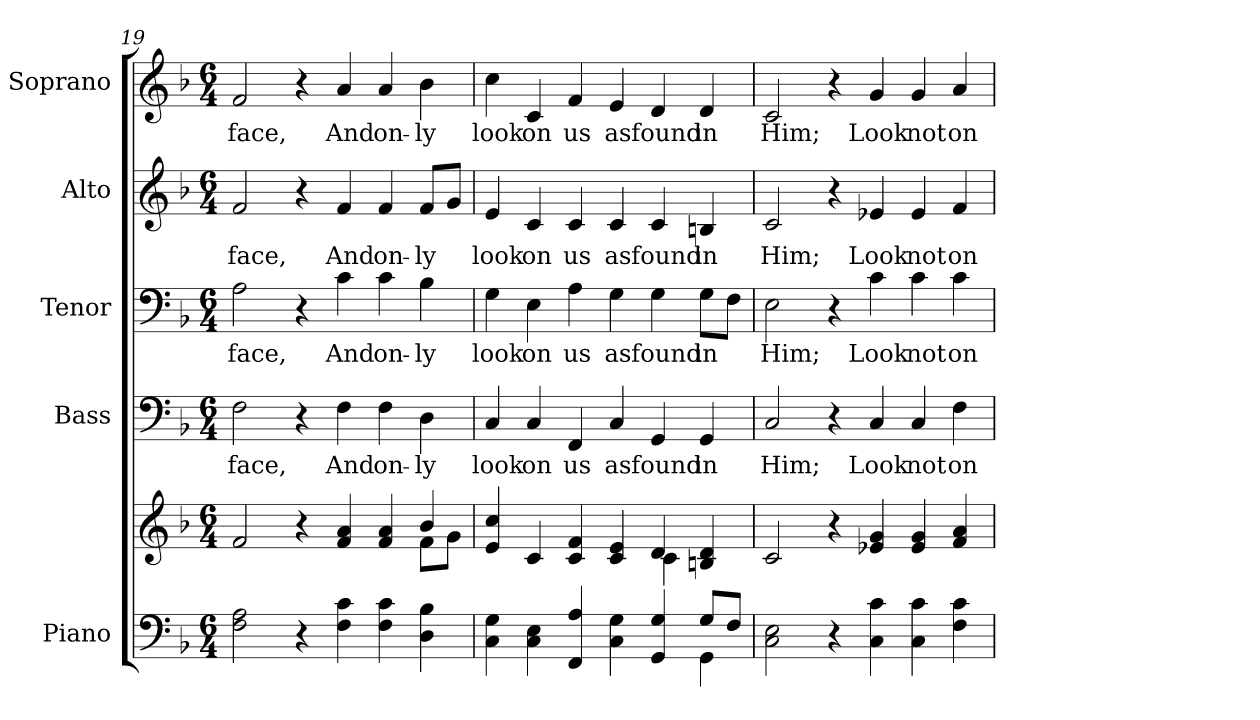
**kern	**kern	**kern	**text	**kern	**text	**kern	**text	**kern	**text
*part5	*part5	*part4	*part4	*part3	*part3	*part2	*part2	*part1	*part1
*staff6	*staff5	*staff4	*staff4	*staff3	*staff3	*staff2	*staff2	*staff1	*staff1
*I"Piano	*	*I"Bass	*	*I"Tenor	*	*I"Alto	*	*I"Soprano	*
*I'Pno.	*	*I'B.	*	*I'T.	*	*I'A.	*	*I'S.	*
*clefF4	*clefG2	*clefF4	*	*clefF4	*	*clefG2	*	*clefG2	*
*k[b-]	*k[b-]	*k[b-]	*	*k[b-]	*	*k[b-]	*	*k[b-]	*
*F:	*F:	*F:	*	*F:	*	*F:	*	*F:	*
*M6/4	*M6/4	*M6/4	*	*M6/4	*	*M6/4	*	*M6/4	*
=19	=19	=19	=19	=19	=19	=19	=19	=19	=19
*	*^	*	*	*	*	*	*	*	*
!	!	!	!	!LO:LY:b:color=#000000	!	!	!	!	!	!
!	!	!	!	!	!	!LO:LY:b:color=#000000	!	!	!	!
!	!	!	!	!	!	!	!	!LO:LY:b:color=#000000	!	!
!	!	!	!	!	!	!	!	!	!	!LO:LY:b:color=#000000
2Fi\ 2Ai	2fi/	2.ryy	2Fi\	face,	2Ai\	face,	2fi/	face,	2fi/	face,
4r	4r	.	4r	.	4r	.	4r	.	4r	.
!	!	!	!	!LO:LY:b:color=#000000	!	!	!	!	!	!
!	!	!	!	!	!	!LO:LY:b:color=#000000	!	!	!	!
!	!	!	!	!	!	!	!	!LO:LY:b:color=#000000	!	!
!	!	!	!	!	!	!	!	!	!	!LO:LY:b:color=#000000
4Fi\ 4ci	4fi/ 4ai	4ryy	4Fi\	And	4ci\	And	4fi/	And	4ai/	And
!	!	!	!	!LO:LY:b:color=#000000	!	!	!	!	!	!
!	!	!	!	!	!	!LO:LY:b:color=#000000	!	!	!	!
!	!	!	!	!	!	!	!	!LO:LY:b:color=#000000	!	!
!	!	!	!	!	!	!	!	!	!	!LO:LY:b:color=#000000
4Fi\ 4ci	4fi/ 4ai	4ryy	4Fi\	on-	4ci\	on-	4fi/	on-	4ai/	on-
!	!	!	!	!LO:LY:b:color=#000000	!	!	!	!	!	!
!	!	!	!	!	!	!LO:LY:b:color=#000000	!	!	!	!
!	!	!	!	!	!	!	!	!LO:LY:b:color=#000000	!	!
!	!	!	!	!	!	!	!	!	!	!LO:LY:b:color=#000000
4Di\ 4B-i	4b-i/	8fi\L	4Di\	-ly	4B-i\	-ly	8fi/L	-ly	4b-i\	-ly
.	.	8gi\J	.	.	.	.	8gi/J	.	.	.
=20	=20	=20	=20	=20	=20	=20	=20	=20	=20	=20
*^	*	*	*	*	*	*	*	*	*	*
!	!	!	!	!	!LO:LY:b:color=#000000	!	!	!	!	!	!
!	!	!	!	!	!	!	!LO:LY:b:color=#000000	!	!	!	!
!	!	!	!	!	!	!	!	!	!LO:LY:b:color=#000000	!	!
!	!	!	!	!	!	!	!	!	!	!	!LO:LY:b:color=#000000
4Ci\ 4Gi	2.ryy	4ei/ 4cci	2.ryy	4Ci/	look	4Gi\	look	4ei/	look	4cci\	look
!	!	!	!	!	!LO:LY:b:color=#000000	!	!	!	!	!	!
!	!	!	!	!	!	!	!LO:LY:b:color=#000000	!	!	!	!
!	!	!	!	!	!	!	!	!	!LO:LY:b:color=#000000	!	!
!	!	!	!	!	!	!	!	!	!	!	!LO:LY:b:color=#000000
4Ci\ 4Ei	.	4ci/	.	4Ci/	on	4Ei\	on	4ci/	on	4ci/	on
!	!	!	!	!	!LO:LY:b:color=#000000	!	!	!	!	!	!
!	!	!	!	!	!	!	!LO:LY:b:color=#000000	!	!	!	!
!	!	!	!	!	!	!	!	!	!LO:LY:b:color=#000000	!	!
!	!	!	!	!	!	!	!	!	!	!	!LO:LY:b:color=#000000
4FFi/ 4Ai	.	4ci/ 4fi	.	4FFi/	us	4Ai\	us	4ci/	us	4fi/	us
!	!	!	!	!	!LO:LY:b:color=#000000	!	!	!	!	!	!
!	!	!	!	!	!	!	!LO:LY:b:color=#000000	!	!	!	!
!	!	!	!	!	!	!	!	!	!LO:LY:b:color=#000000	!	!
!	!	!	!	!	!	!	!	!	!	!	!LO:LY:b:color=#000000
4Ci\ 4Gi	4ryy	4ci/ 4ei	4ryy	4Ci/	as	4Gi\	as	4ci/	as	4ei/	as
!	!	!	!	!	!LO:LY:b:color=#000000	!	!	!	!	!	!
!	!	!	!	!	!	!	!LO:LY:b:color=#000000	!	!	!	!
!	!	!	!	!	!	!	!	!	!LO:LY:b:color=#000000	!	!
!	!	!	!	!	!	!	!	!	!	!	!LO:LY:b:color=#000000
4GGi/ 4Gi	4ryy	4di/	4ci\	4GGi/	found	4Gi\	found	4ci/	found	4di/	found
!	!	!	!	!	!LO:LY:b:color=#000000	!	!	!	!	!	!
!	!	!	!	!	!	!	!LO:LY:b:color=#000000	!	!	!	!
!	!	!	!	!	!	!	!	!	!LO:LY:b:color=#000000	!	!
!	!	!	!	!	!	!	!	!	!	!	!LO:LY:b:color=#000000
8Gi/L	4GGi\	4Bni/ 4di	4ryy	4GGi/	in	8Gi\L	in	4Bni/	in	4di/	in
8Fi/J	.	.	.	.	.	8Fi\J	.	.	.	.	.
*v	*v	*	*	*	*	*	*	*	*	*	*
*	*v	*v	*	*	*	*	*	*	*	*
=21	=21	=21	=21	=21	=21	=21	=21	=21	=21
!	!	!	!LO:LY:b:color=#000000	!	!	!	!	!	!
!	!	!	!	!	!LO:LY:b:color=#000000	!	!	!	!
!	!	!	!	!	!	!	!LO:LY:b:color=#000000	!	!
!	!	!	!	!	!	!	!	!	!LO:LY:b:color=#000000
2Ci\ 2Ei	2ci/	2Ci/	Him;	2Ei\	Him;	2ci/	Him;	2ci/	Him;
4r	4r	4r	.	4r	.	4r	.	4r	.
!	!	!	!LO:LY:b:color=#000000	!	!	!	!	!	!
!	!	!	!	!	!LO:LY:b:color=#000000	!	!	!	!
!	!	!	!	!	!	!	!LO:LY:b:color=#000000	!	!
!	!	!	!	!	!	!	!	!	!LO:LY:b:color=#000000
4Ci\ 4ci	4e-Xi/ 4gi	4Ci/	Look	4ci\	Look	4e-Xi/	Look	4gi/	Look
!	!	!	!LO:LY:b:color=#000000	!	!	!	!	!	!
!	!	!	!	!	!LO:LY:b:color=#000000	!	!	!	!
!	!	!	!	!	!	!	!LO:LY:b:color=#000000	!	!
!	!	!	!	!	!	!	!	!	!LO:LY:b:color=#000000
4Ci\ 4ci	4e-i/ 4gi	4Ci/	not	4ci\	not	4e-i/	not	4gi/	not
!	!	!	!LO:LY:b:color=#000000	!	!	!	!	!	!
!	!	!	!	!	!LO:LY:b:color=#000000	!	!	!	!
!	!	!	!	!	!	!	!LO:LY:b:color=#000000	!	!
!	!	!	!	!	!	!	!	!	!LO:LY:b:color=#000000
4Fi\ 4ci	4fi/ 4ai	4Fi\	on	4ci\	on	4fi/	on	4ai/	on
=	=	=	=	=	=	=	=	=	=
*-	*-	*-	*-	*-	*-	*-	*-	*-	*-
